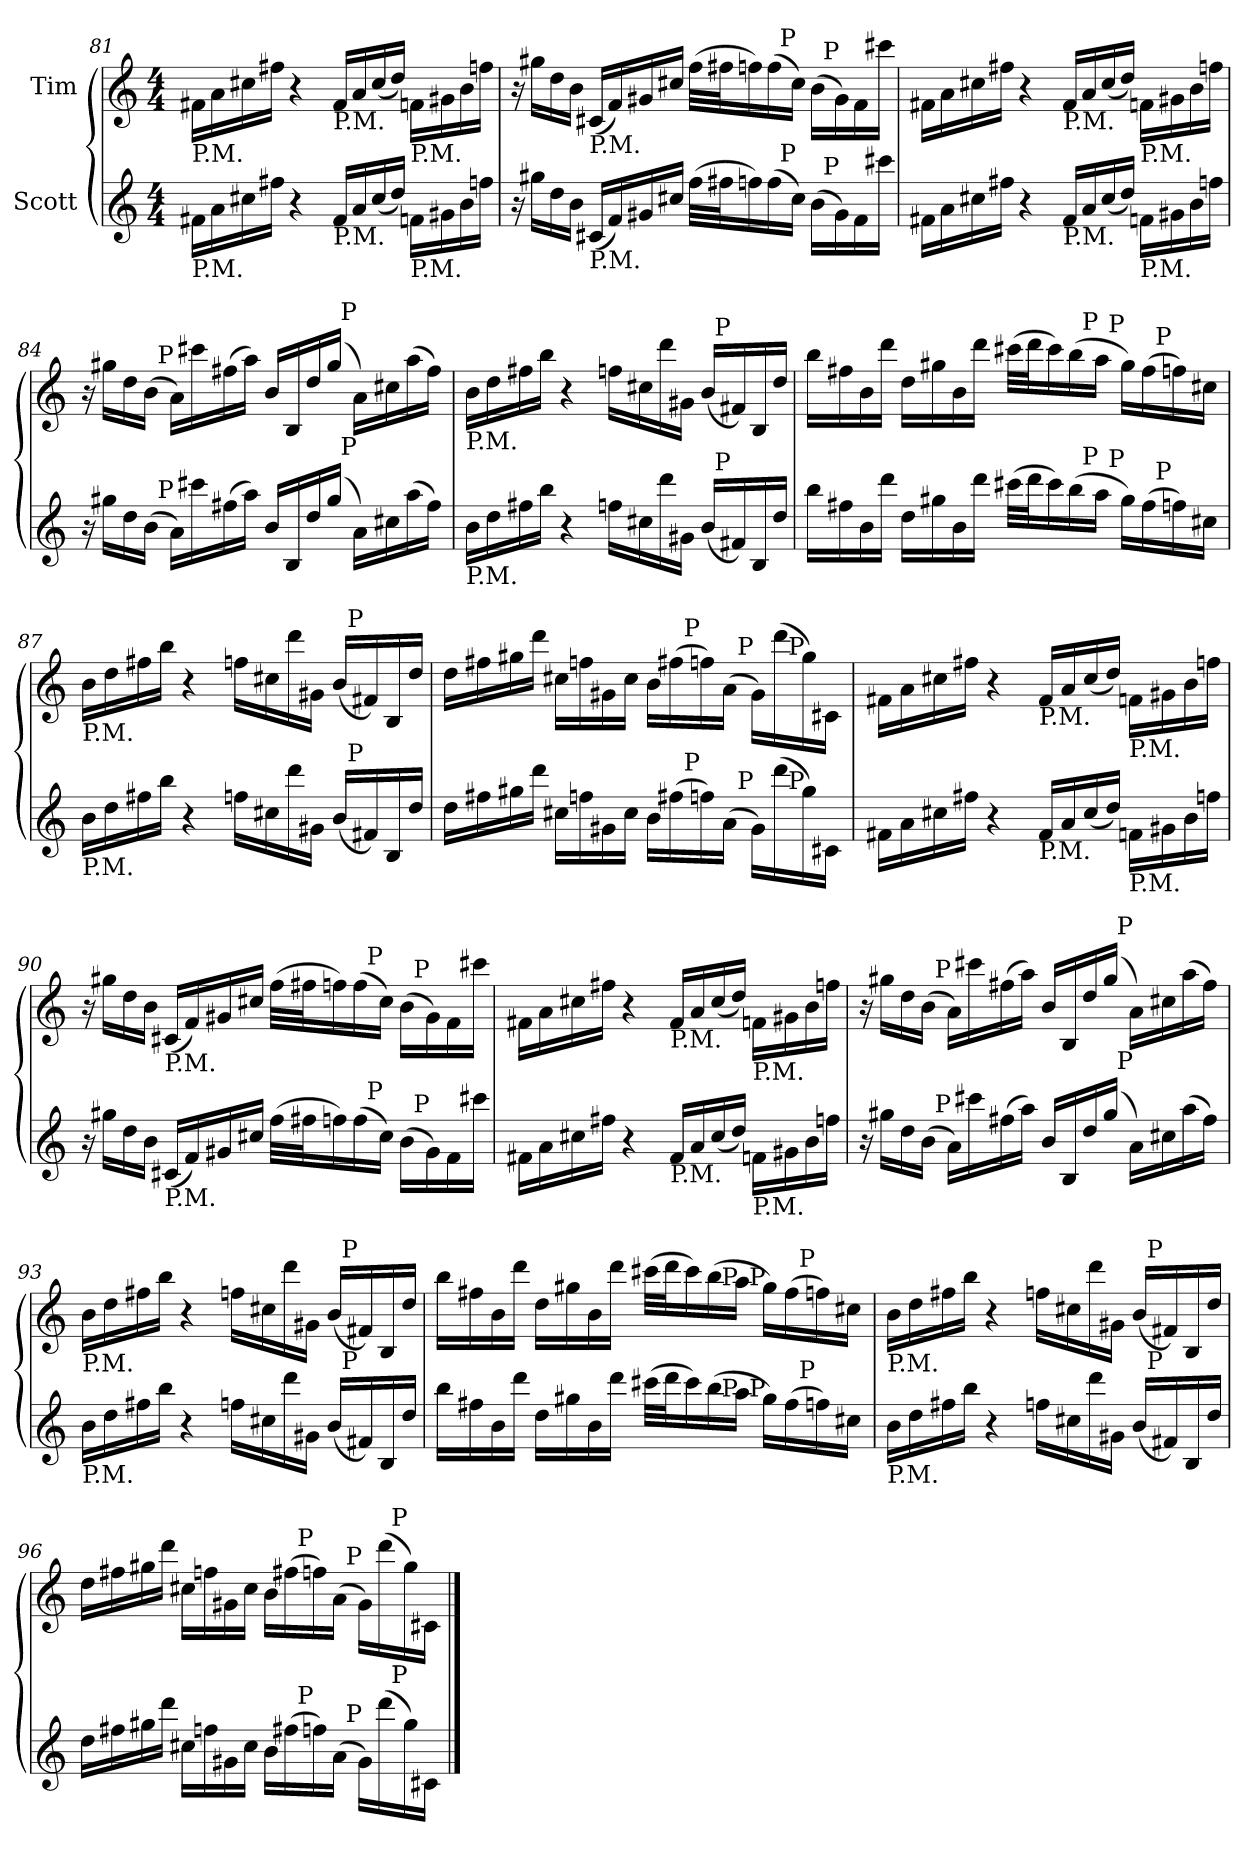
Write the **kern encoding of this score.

**kern	**kern
*part2	*part1
*staff2	*staff1
*I"Scott	*I"Tim
!!LO:LB:g=z
*clefG2	*clefG2
*ITrd7c12	*ITrd7c12
*k[]	*k[]
*C:	*C:
*M4/4	*M4/4
=81	=81
!	!LO:TX:b:t=P.M.
!LO:TX:b:t=P.M.	!
16F#X\LL	16F#X\LL
16A\	16A\
16c#X\	16c#X\
16f#X\JJ	16f#X\JJ
4r	4r
!	!LO:TX:b:t=P.M.
!LO:TX:b:t=P.M.	!
16F#/LL	16F#/LL
16A/	16A/
(16c#/	(16c#/
16d/JJ)	16d/JJ)
!	!LO:TX:b:t=P.M.
!LO:TX:b:t=P.M.	!
16Fn\LL	16Fn\LL
16G#X\	16G#X\
16B\	16B\
16fn\JJ	16fn\JJ
=82	=82
*^	*^
*	*^	*	*^
16r	2ryy	2ryy	16r	2ryy	2ryy
16g#X\LL	.	.	16g#X\LL	.	.
16d\	.	.	16d\	.	.
16B\JJ	.	.	16B\JJ	.	.
!	!	!	!LO:TX:b:t=P.M.	!	!
!LO:TX:b:t=P.M.	!	!	!	!	!
(16C#X/LL	.	.	(16C#X/LL	.	.
16F/)	.	.	16F/)	.	.
16G#X/	.	.	16G#X/	.	.
16c#X/JJ	.	.	16c#X/JJ	.	.
(32f\LLL	8ryy	4ryy	(32f\LLL	8ryy	4ryy
32f#X\J	.	.	32f#X\J	.	.
16fn\)	.	.	16fn\)	.	.
(16f\	32ryy	.	(16f\	32ryy	.
!	!	!	!	!LO:TX:a:t=P	!
!	!LO:TX:a:t=P	!	!	!	!
.	4ryy	.	.	4ryy	.
16c#\JJ)	.	.	16c#\JJ)	.	.
(16B\LL	.	32ryy	(16B\LL	.	32ryy
!	!	!	!	!	!LO:TX:a:t=P
!	!	!LO:TX:a:t=P	!	!	!
.	.	8..ryy	.	.	8..ryy
16G#\)	.	.	16G#\)	.	.
16F\	.	.	16F\	.	.
.	16.ryy	.	.	16.ryy	.
16cc#X\JJ	.	.	16cc#X\JJ	.	.
!!LO:LB:g=z
=83	=83	=83	=83	=83	=83
!	!	!	!LO:TX:b:t=P.M.	!	!
!LO:TX:b:t=P.M.	!	!	!	!	!
*v	*v	*v	*	*	*
*	*v	*v	*v
16F#X\LL	16F#X\LL
16A\	16A\
16c#X\	16c#X\
16f#X\JJ	16f#X\JJ
4r	4r
!	!LO:TX:b:t=P.M.
!LO:TX:b:t=P.M.	!
16F#/LL	16F#/LL
16A/	16A/
(16c#/	(16c#/
16d/JJ)	16d/JJ)
!	!LO:TX:b:t=P.M.
!LO:TX:b:t=P.M.	!
16Fn\LL	16Fn\LL
16G#X\	16G#X\
16B\	16B\
16fn\JJ	16fn\JJ
=84	=84
*^	*^
16r	8..ryy	16r	8..ryy
16g#X\LL	.	16g#X\LL	.
16d\	.	16d\	.
(16B\JJ	.	(16B\JJ	.
!	!	!	!LO:TX:a:t=P
!	!LO:TX:a:t=P	!	!
.	2ryy	.	2ryy
16A\LL)	.	16A\LL)	.
16cc#X\	.	16cc#X\	.
(16f#X\	.	(16f#X\	.
16a\JJ)	.	16a\JJ)	.
16B/LL	.	16B/LL	.
16BB/	.	16BB/	.
16d/	.	16d/	.
(16g#/JJ	.	(16g#/JJ	.
!	!	!	!LO:TX:a:t=P
!	!LO:TX:a:t=P	!	!
.	4ryy	.	4ryy
16A\LL)	.	16A\LL)	.
16c#X\	.	16c#X\	.
(16a\	.	(16a\	.
16f#\JJ)	.	16f#\JJ)	.
.	32ryy	.	32ryy
!!LO:LB:g=z	!!
=85	=85	=85	=85
!	!	!LO:TX:b:t=P.M.	!
!LO:TX:b:t=P.M.	!	!	!
16B\LL	2ryy	16B\LL	2ryy
16d\	.	16d\	.
16f#X\	.	16f#X\	.
16b\JJ	.	16b\JJ	.
4r	.	4r	.
16fn\LL	4ryy	16fn\LL	4ryy
16c#X\	.	16c#X\	.
16dd\	.	16dd\	.
16G#X\JJ	.	16G#X\JJ	.
(16B/LL	32ryy	(16B/LL	32ryy
!	!	!	!LO:TX:a:t=P
!	!LO:TX:a:t=P	!	!
.	8..ryy	.	8..ryy
16F#X/)	.	16F#X/)	.
16BB/	.	16BB/	.
16d/JJ	.	16d/JJ	.
=86	=86	=86	=86
*^	*^	*^	*^
16b\LL	2ryy	2ryy	2ryy	16b\LL	2ryy	2ryy	2ryy
16f#X\	.	.	.	16f#X\	.	.	.
16B\	.	.	.	16B\	.	.	.
16dd\JJ	.	.	.	16dd\JJ	.	.	.
16d\LL	.	.	.	16d\LL	.	.	.
16g#X\	.	.	.	16g#X\	.	.	.
16B\	.	.	.	16B\	.	.	.
16dd\JJ	.	.	.	16dd\JJ	.	.	.
(32cc#X\LLL	8ryy	8..ryy	4ryy	(32cc#X\LLL	8ryy	8..ryy	4ryy
32dd\J	.	.	.	32dd\J	.	.	.
16cc#\)	.	.	.	16cc#\)	.	.	.
(16b\	32ryy	.	.	(16b\	32ryy	.	.
!	!	!	!	!	!LO:TX:a:t=P	!	!
!	!LO:TX:a:t=P	!	!	!	!	!	!
.	4ryy	.	.	.	4ryy	.	.
16a\JJ	.	.	.	16a\JJ	.	.	.
!	!	!	!	!	!	!LO:TX:a:t=P	!
!	!	!LO:TX:a:t=P	!	!	!	!	!
.	.	4ryy	.	.	.	4ryy	.
16g#\LL)	.	.	16.ryy	16g#\LL)	.	.	16.ryy
(16f#\	.	.	.	(16f#\	.	.	.
!	!	!	!	!	!	!	!LO:TX:a:t=P
!	!	!	!LO:TX:a:t=P	!	!	!	!
.	.	.	8ryy	.	.	.	8ryy
16fn\)	.	.	.	16fn\)	.	.	.
.	16.ryy	.	.	.	16.ryy	.	.
16c#X\JJ	.	.	.	16c#X\JJ	.	.	.
.	.	32ryy	32ryy	.	.	32ryy	32ryy
!!LO:PB:g=z
=87	=87	=87	=87	=87	=87	=87	=87
!	!	!	!	!LO:TX:b:t=P.M.	!	!	!
!LO:TX:b:t=P.M.	!	!	!	!	!	!	!
*	*v	*v	*v	*	*	*	*
*	*	*	*v	*v	*v
16B\LL	2ryy	16B\LL	2ryy
16d\	.	16d\	.
16f#X\	.	16f#X\	.
16b\JJ	.	16b\JJ	.
4r	.	4r	.
16fn\LL	4ryy	16fn\LL	4ryy
16c#X\	.	16c#X\	.
16dd\	.	16dd\	.
16G#X\JJ	.	16G#X\JJ	.
(16B/LL	32ryy	(16B/LL	32ryy
!	!	!	!LO:TX:a:t=P
!	!LO:TX:a:t=P	!	!
.	8..ryy	.	8..ryy
16F#X/)	.	16F#X/)	.
16BB/	.	16BB/	.
16d/JJ	.	16d/JJ	.
=88	=88	=88	=88
*	*^	*	*^
16d\LL	2ryy	2ryy	16d\LL	2ryy	2ryy
16f#X\	.	.	16f#X\	.	.
16g#X\	.	.	16g#X\	.	.
16dd\JJ	.	.	16dd\JJ	.	.
16c#X\LL	.	.	16c#X\LL	.	.
16fn\	.	.	16fn\	.	.
16G#X\	.	.	16G#X\	.	.
16c#\JJ	.	.	16c#\JJ	.	.
16B\LL	16.ryy	8..ryy	16B\LL	16.ryy	8..ryy
(16f#X\	.	.	(16f#X\	.	.
!	!	!	!	!LO:TX:a:t=P	!
!	!LO:TX:a:t=P	!	!	!	!
.	4ryy	.	.	4ryy	.
16fn\)	.	.	16fn\)	.	.
(16A\JJ	.	.	(16A\JJ	.	.
!	!	!	!	!	!LO:TX:a:t=P
!	!	!LO:TX:a:t=P	!	!	!
.	.	4ryy	.	.	4ryy
16G#\LL)	.	.	16G#\LL)	.	.
(16dd\	.	.	(16dd\	.	.
!	!	!	!	!LO:TX:a:t=P	!
!	!LO:TX:a:t=P	!	!	!	!
.	8ryy	.	.	8ryy	.
16g#\)	.	.	16g#\)	.	.
16C#X\JJ	.	.	16C#X\JJ	.	.
.	32ryy	32ryy	.	32ryy	32ryy
!!LO:LB:g=z
=89	=89	=89	=89	=89	=89
!	!	!	!LO:TX:b:t=P.M.	!	!
!LO:TX:b:t=P.M.	!	!	!	!	!
*v	*v	*v	*	*	*
*	*v	*v	*v
16F#X\LL	16F#X\LL
16A\	16A\
16c#X\	16c#X\
16f#X\JJ	16f#X\JJ
4r	4r
!	!LO:TX:b:t=P.M.
!LO:TX:b:t=P.M.	!
16F#/LL	16F#/LL
16A/	16A/
(16c#/	(16c#/
16d/JJ)	16d/JJ)
!	!LO:TX:b:t=P.M.
!LO:TX:b:t=P.M.	!
16Fn\LL	16Fn\LL
16G#X\	16G#X\
16B\	16B\
16fn\JJ	16fn\JJ
=90	=90
*^	*^
*	*^	*	*^
16r	2ryy	2ryy	16r	2ryy	2ryy
16g#X\LL	.	.	16g#X\LL	.	.
16d\	.	.	16d\	.	.
16B\JJ	.	.	16B\JJ	.	.
!	!	!	!LO:TX:b:t=P.M.	!	!
!LO:TX:b:t=P.M.	!	!	!	!	!
(16C#X/LL	.	.	(16C#X/LL	.	.
16F/)	.	.	16F/)	.	.
16G#X/	.	.	16G#X/	.	.
16c#X/JJ	.	.	16c#X/JJ	.	.
(32f\LLL	8ryy	4ryy	(32f\LLL	8ryy	4ryy
32f#X\J	.	.	32f#X\J	.	.
16fn\)	.	.	16fn\)	.	.
(16f\	32ryy	.	(16f\	32ryy	.
!	!	!	!	!LO:TX:a:t=P	!
!	!LO:TX:a:t=P	!	!	!	!
.	4ryy	.	.	4ryy	.
16c#\JJ)	.	.	16c#\JJ)	.	.
(16B\LL	.	32ryy	(16B\LL	.	32ryy
!	!	!	!	!	!LO:TX:a:t=P
!	!	!LO:TX:a:t=P	!	!	!
.	.	8..ryy	.	.	8..ryy
16G#\)	.	.	16G#\)	.	.
16F\	.	.	16F\	.	.
.	16.ryy	.	.	16.ryy	.
16cc#X\JJ	.	.	16cc#X\JJ	.	.
!!LO:LB:g=z
=91	=91	=91	=91	=91	=91
!	!	!	!LO:TX:b:t=P.M.	!	!
!LO:TX:b:t=P.M.	!	!	!	!	!
*v	*v	*v	*	*	*
*	*v	*v	*v
16F#X\LL	16F#X\LL
16A\	16A\
16c#X\	16c#X\
16f#X\JJ	16f#X\JJ
4r	4r
!	!LO:TX:b:t=P.M.
!LO:TX:b:t=P.M.	!
16F#/LL	16F#/LL
16A/	16A/
(16c#/	(16c#/
16d/JJ)	16d/JJ)
!	!LO:TX:b:t=P.M.
!LO:TX:b:t=P.M.	!
16Fn\LL	16Fn\LL
16G#X\	16G#X\
16B\	16B\
16fn\JJ	16fn\JJ
=92	=92
*^	*^
16r	8..ryy	16r	8..ryy
16g#X\LL	.	16g#X\LL	.
16d\	.	16d\	.
(16B\JJ	.	(16B\JJ	.
!	!	!	!LO:TX:a:t=P
!	!LO:TX:a:t=P	!	!
.	2ryy	.	2ryy
16A\LL)	.	16A\LL)	.
16cc#X\	.	16cc#X\	.
(16f#X\	.	(16f#X\	.
16a\JJ)	.	16a\JJ)	.
16B/LL	.	16B/LL	.
16BB/	.	16BB/	.
16d/	.	16d/	.
(16g#/JJ	.	(16g#/JJ	.
!	!	!	!LO:TX:a:t=P
!	!LO:TX:a:t=P	!	!
.	4ryy	.	4ryy
16A\LL)	.	16A\LL)	.
16c#X\	.	16c#X\	.
(16a\	.	(16a\	.
16f#\JJ)	.	16f#\JJ)	.
.	32ryy	.	32ryy
!!LO:LB:g=z	!!
=93	=93	=93	=93
!	!	!LO:TX:b:t=P.M.	!
!LO:TX:b:t=P.M.	!	!	!
16B\LL	2ryy	16B\LL	2ryy
16d\	.	16d\	.
16f#X\	.	16f#X\	.
16b\JJ	.	16b\JJ	.
4r	.	4r	.
16fn\LL	4ryy	16fn\LL	4ryy
16c#X\	.	16c#X\	.
16dd\	.	16dd\	.
16G#X\JJ	.	16G#X\JJ	.
(16B/LL	32ryy	(16B/LL	32ryy
!	!	!	!LO:TX:a:t=P
!	!LO:TX:a:t=P	!	!
.	8..ryy	.	8..ryy
16F#X/)	.	16F#X/)	.
16BB/	.	16BB/	.
16d/JJ	.	16d/JJ	.
=94	=94	=94	=94
*^	*^	*^	*^
16b\LL	2ryy	2ryy	2ryy	16b\LL	2ryy	2ryy	2ryy
16f#X\	.	.	.	16f#X\	.	.	.
16B\	.	.	.	16B\	.	.	.
16dd\JJ	.	.	.	16dd\JJ	.	.	.
16d\LL	.	.	.	16d\LL	.	.	.
16g#X\	.	.	.	16g#X\	.	.	.
16B\	.	.	.	16B\	.	.	.
16dd\JJ	.	.	.	16dd\JJ	.	.	.
(32cc#X\LLL	8ryy	8..ryy	4ryy	(32cc#X\LLL	8ryy	8..ryy	4ryy
32dd\J	.	.	.	32dd\J	.	.	.
16cc#\)	.	.	.	16cc#\)	.	.	.
(16b\	32ryy	.	.	(16b\	32ryy	.	.
!	!	!	!	!	!LO:TX:a:t=P	!	!
!	!LO:TX:a:t=P	!	!	!	!	!	!
.	4ryy	.	.	.	4ryy	.	.
16a\JJ	.	.	.	16a\JJ	.	.	.
!	!	!	!	!	!	!LO:TX:a:t=P	!
!	!	!LO:TX:a:t=P	!	!	!	!	!
.	.	4ryy	.	.	.	4ryy	.
16g#\LL)	.	.	16.ryy	16g#\LL)	.	.	16.ryy
(16f#\	.	.	.	(16f#\	.	.	.
!	!	!	!	!	!	!	!LO:TX:a:t=P
!	!	!	!LO:TX:a:t=P	!	!	!	!
.	.	.	8ryy	.	.	.	8ryy
16fn\)	.	.	.	16fn\)	.	.	.
.	16.ryy	.	.	.	16.ryy	.	.
16c#X\JJ	.	.	.	16c#X\JJ	.	.	.
.	.	32ryy	32ryy	.	.	32ryy	32ryy
!!LO:LB:g=z
=95	=95	=95	=95	=95	=95	=95	=95
!	!	!	!	!LO:TX:b:t=P.M.	!	!	!
!LO:TX:b:t=P.M.	!	!	!	!	!	!	!
*	*v	*v	*v	*	*	*	*
*	*	*	*v	*v	*v
16B\LL	2ryy	16B\LL	2ryy
16d\	.	16d\	.
16f#X\	.	16f#X\	.
16b\JJ	.	16b\JJ	.
4r	.	4r	.
16fn\LL	4ryy	16fn\LL	4ryy
16c#X\	.	16c#X\	.
16dd\	.	16dd\	.
16G#X\JJ	.	16G#X\JJ	.
(16B/LL	32ryy	(16B/LL	32ryy
!	!	!	!LO:TX:a:t=P
!	!LO:TX:a:t=P	!	!
.	8..ryy	.	8..ryy
16F#X/)	.	16F#X/)	.
16BB/	.	16BB/	.
16d/JJ	.	16d/JJ	.
=96	=96	=96	=96
*	*^	*	*^
16d\LL	2ryy	2ryy	16d\LL	2ryy	2ryy
16f#X\	.	.	16f#X\	.	.
16g#X\	.	.	16g#X\	.	.
16dd\JJ	.	.	16dd\JJ	.	.
16c#X\LL	.	.	16c#X\LL	.	.
16fn\	.	.	16fn\	.	.
16G#X\	.	.	16G#X\	.	.
16c#\JJ	.	.	16c#\JJ	.	.
16B\LL	16.ryy	8..ryy	16B\LL	16.ryy	8..ryy
(16f#X\	.	.	(16f#X\	.	.
!	!	!	!	!LO:TX:a:t=P	!
!	!LO:TX:a:t=P	!	!	!	!
.	4ryy	.	.	4ryy	.
16fn\)	.	.	16fn\)	.	.
(16A\JJ	.	.	(16A\JJ	.	.
!	!	!	!	!	!LO:TX:a:t=P
!	!	!LO:TX:a:t=P	!	!	!
.	.	4ryy	.	.	4ryy
16G#\LL)	.	.	16G#\LL)	.	.
(16dd\	.	.	(16dd\	.	.
!	!	!	!	!LO:TX:a:t=P	!
!	!LO:TX:a:t=P	!	!	!	!
.	8ryy	.	.	8ryy	.
16g#\)	.	.	16g#\)	.	.
16C#X\JJ	.	.	16C#X\JJ	.	.
.	32ryy	32ryy	.	32ryy	32ryy
*v	*v	*v	*	*	*
*	*v	*v	*v
==	==
*-	*-
